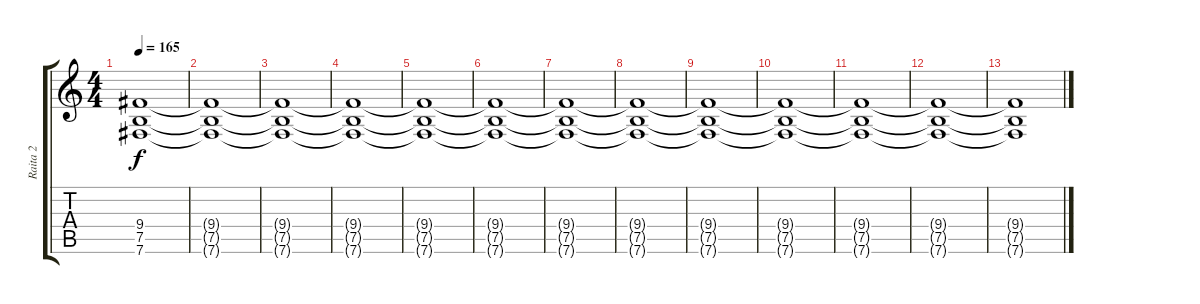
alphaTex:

\track ("Raita 2" "Raita 2") {instrument distortionguitar}
\staff {score tabs}
\tuning (B3 Gb3 D3 A2 E2 B1) {hide}
\ts (4 4)
\tempo 165
\clef g2
\ks c
(9.4{t} 7.5{t} 7.6{t}).1{dy f} |
(9.4{t} 7.5{t} 7.6{t}).1 |
(9.4{t} 7.5{t} 7.6{t}).1 |
(9.4{t} 7.5{t} 7.6{t}).1 |
(9.4{t} 7.5{t} 7.6{t}).1 |
(9.4{t} 7.5{t} 7.6{t}).1 |
(9.4{t} 7.5{t} 7.6{t}).1 |
(9.4{t} 7.5{t} 7.6{t}).1 |
(9.4{t} 7.5{t} 7.6{t}).1 |
(9.4{t} 7.5{t} 7.6{t}).1 |
(9.4{t} 7.5{t} 7.6{t}).1 |
(9.4{t} 7.5{t} 7.6{t}).1 |
(9.4{t} 7.5{t} 7.6{t}).1
